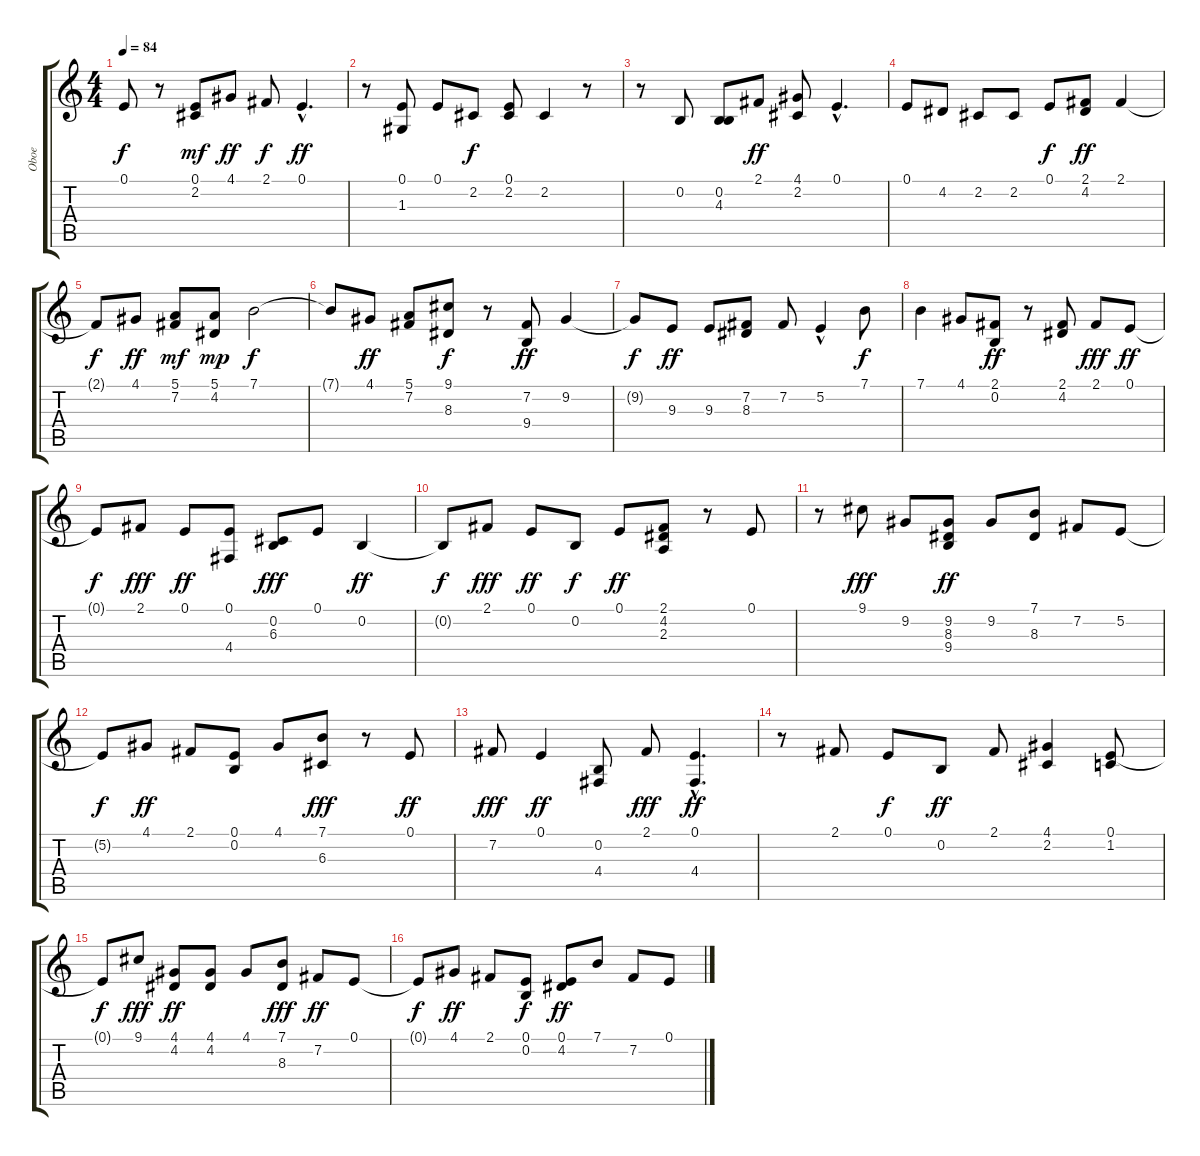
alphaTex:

\track ("Oboe" "Oboe") {instrument oboe}
\staff {score tabs}
\tuning (E4 B3 G3 D3 A2 E2) {hide}
\ts (4 4)
\tempo 84
\clef g2
\ks c
0.1{t}.8{dy f} r.8 (0.1 2.2).8{dy mf} 4.1.8{dy ff} 2.1.8{dy f} 0.1{hac}.4{d dy ff} |
r.8 (0.1 1.3).8 0.1.8 2.2.8{dy f} (0.1 2.2).8 2.2.4 r.8 |
r.8 0.2.8 (0.2 4.3).8 2.1.8{dy ff} (4.1 2.2).8 0.1{hac}.4{d} |
0.1.8 4.2.8 2.2.8 2.2.8 0.1.8{dy f} (2.1 4.2).8{dy ff} 2.1.4 |
2.1{t}.8{dy f} 4.1.8{dy ff} (5.1 7.2).8{dy mf} (5.1 4.2).8{dy mp} 7.1.2{dy f} |
7.1{t}.8 4.1.8{dy ff} (5.1 7.2).8 (9.1 8.3).8{dy f} r.8 (7.2 9.4).8{dy ff} 9.2.4 |
9.2{t}.8{dy f} 9.3.8{dy ff} 9.3.8 (7.2 8.3).8 7.2.8 5.2{hac}.4 7.1.8{dy f} |
7.1.4 4.1.8 (2.1 0.2).8{dy ff} r.8 (2.1 4.2).8 2.1.8{dy fff} 0.1.8{dy ff} |
0.1{t}.8{dy f} 2.1.8{dy fff} 0.1.8{dy ff} (0.1 4.4).8 (0.2 6.3).8{dy fff} 0.1.8 0.2.4{dy ff} |
0.2{t}.8{dy f} 2.1.8{dy fff} 0.1.8{dy ff} 0.2.8{dy f} 0.1.8{dy ff} (2.1 4.2 2.3).8 r.8 0.1.8 |
r.8 9.1.8{dy fff} 9.2.8 (9.2 8.3 9.4).8{dy ff} 9.2.8 (7.1 8.3).8 7.2.8 5.2.8 |
5.2{t}.8{dy f} 4.1.8{dy ff} 2.1.8 (0.1 0.2).8 4.1.8 (7.1 6.3).8{dy fff} r.8 0.1.8{dy ff} |
7.2.8{dy fff} 0.1.4{dy ff} (0.2 4.4).8 2.1.8{dy fff} (0.1 4.4{hac}).4{d dy ff} |
r.8 2.1.8 0.1.8{dy f} 0.2.8{dy ff} 2.1.8 (4.1 2.2).4 (0.1 1.2).8 |
0.1{t}.8{dy f} 9.1.8{dy fff} (4.1 4.2).8{dy ff} (4.1 4.2).8 4.1.8 (7.1 8.3).8{dy fff} 7.2.8{dy ff} 0.1.8 |
0.1{t}.8{dy f} 4.1.8{dy ff} 2.1.8 (0.1 0.2).8{dy f} (0.1 4.2).8{dy ff} 7.1.8 7.2.8 0.1.8
